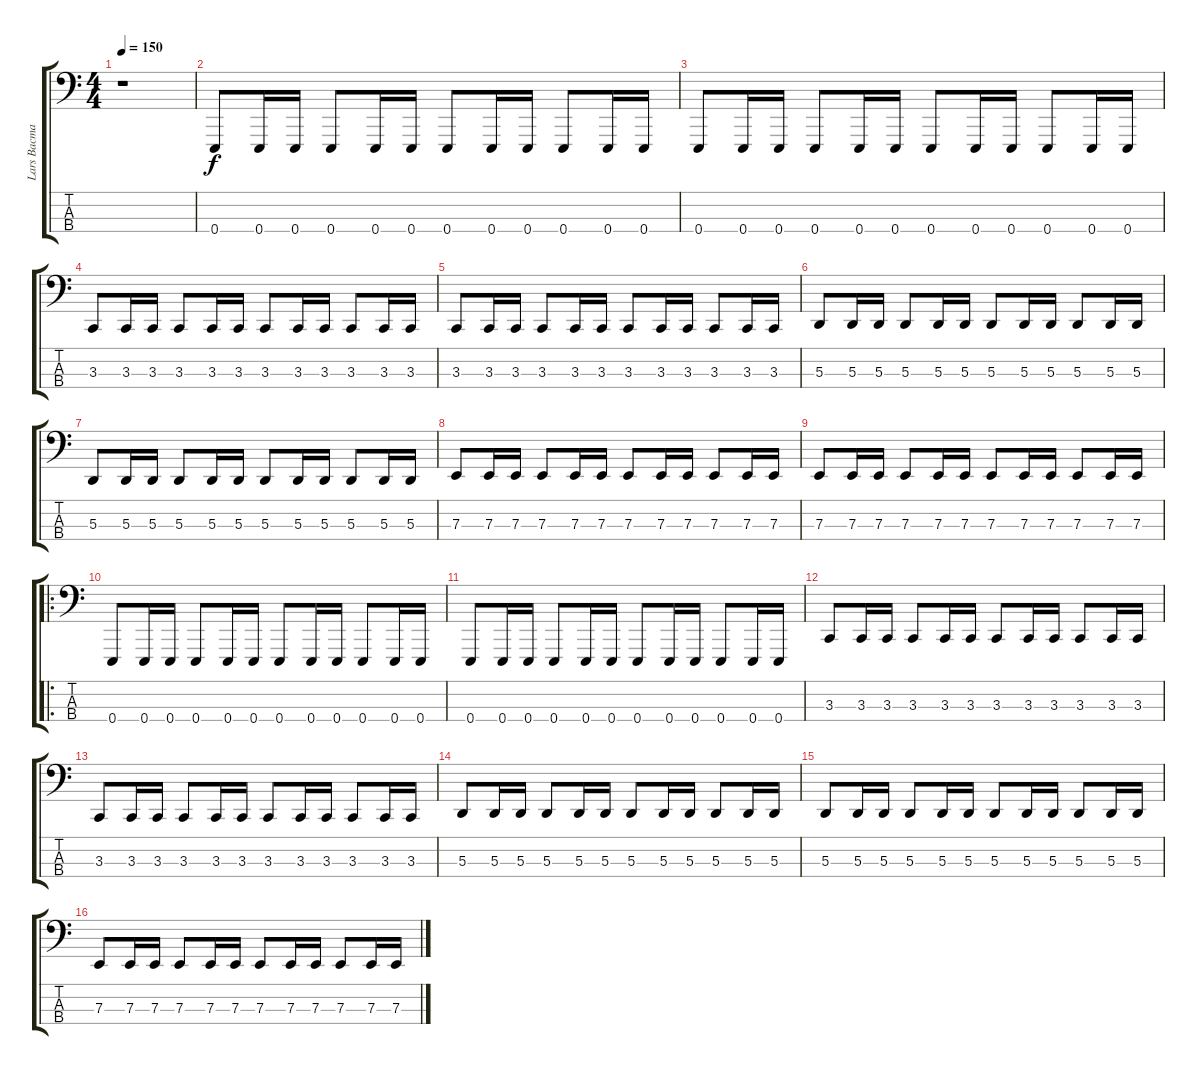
\track ("Lars Bacman" "Lars Bacma") {instrument lead8bassandlead}
\staff {score tabs}
\tuning (G2 D2 A1 E1) {hide}
\ts (4 4)
\tempo 150
\clef f4
\ks c
r.1{dy f} |
\section ("" "")
0.4.8 0.4.16 0.4.16 0.4.8 0.4.16 0.4.16 0.4.8 0.4.16 0.4.16 0.4.8 0.4.16 0.4.16 |
0.4.8 0.4.16 0.4.16 0.4.8 0.4.16 0.4.16 0.4.8 0.4.16 0.4.16 0.4.8 0.4.16 0.4.16 |
3.3.8 3.3.16 3.3.16 3.3.8 3.3.16 3.3.16 3.3.8 3.3.16 3.3.16 3.3.8 3.3.16 3.3.16 |
3.3.8 3.3.16 3.3.16 3.3.8 3.3.16 3.3.16 3.3.8 3.3.16 3.3.16 3.3.8 3.3.16 3.3.16 |
5.3.8 5.3.16 5.3.16 5.3.8 5.3.16 5.3.16 5.3.8 5.3.16 5.3.16 5.3.8 5.3.16 5.3.16 |
5.3.8 5.3.16 5.3.16 5.3.8 5.3.16 5.3.16 5.3.8 5.3.16 5.3.16 5.3.8 5.3.16 5.3.16 |
7.3.8 7.3.16 7.3.16 7.3.8 7.3.16 7.3.16 7.3.8 7.3.16 7.3.16 7.3.8 7.3.16 7.3.16 |
7.3.8 7.3.16 7.3.16 7.3.8 7.3.16 7.3.16 7.3.8 7.3.16 7.3.16 7.3.8 7.3.16 7.3.16 |
\ro
\section ("" "")
0.4.8 0.4.16 0.4.16 0.4.8 0.4.16 0.4.16 0.4.8 0.4.16 0.4.16 0.4.8 0.4.16 0.4.16 |
0.4.8 0.4.16 0.4.16 0.4.8 0.4.16 0.4.16 0.4.8 0.4.16 0.4.16 0.4.8 0.4.16 0.4.16 |
3.3.8 3.3.16 3.3.16 3.3.8 3.3.16 3.3.16 3.3.8 3.3.16 3.3.16 3.3.8 3.3.16 3.3.16 |
3.3.8 3.3.16 3.3.16 3.3.8 3.3.16 3.3.16 3.3.8 3.3.16 3.3.16 3.3.8 3.3.16 3.3.16 |
5.3.8 5.3.16 5.3.16 5.3.8 5.3.16 5.3.16 5.3.8 5.3.16 5.3.16 5.3.8 5.3.16 5.3.16 |
5.3.8 5.3.16 5.3.16 5.3.8 5.3.16 5.3.16 5.3.8 5.3.16 5.3.16 5.3.8 5.3.16 5.3.16 |
7.3.8 7.3.16 7.3.16 7.3.8 7.3.16 7.3.16 7.3.8 7.3.16 7.3.16 7.3.8 7.3.16 7.3.16
